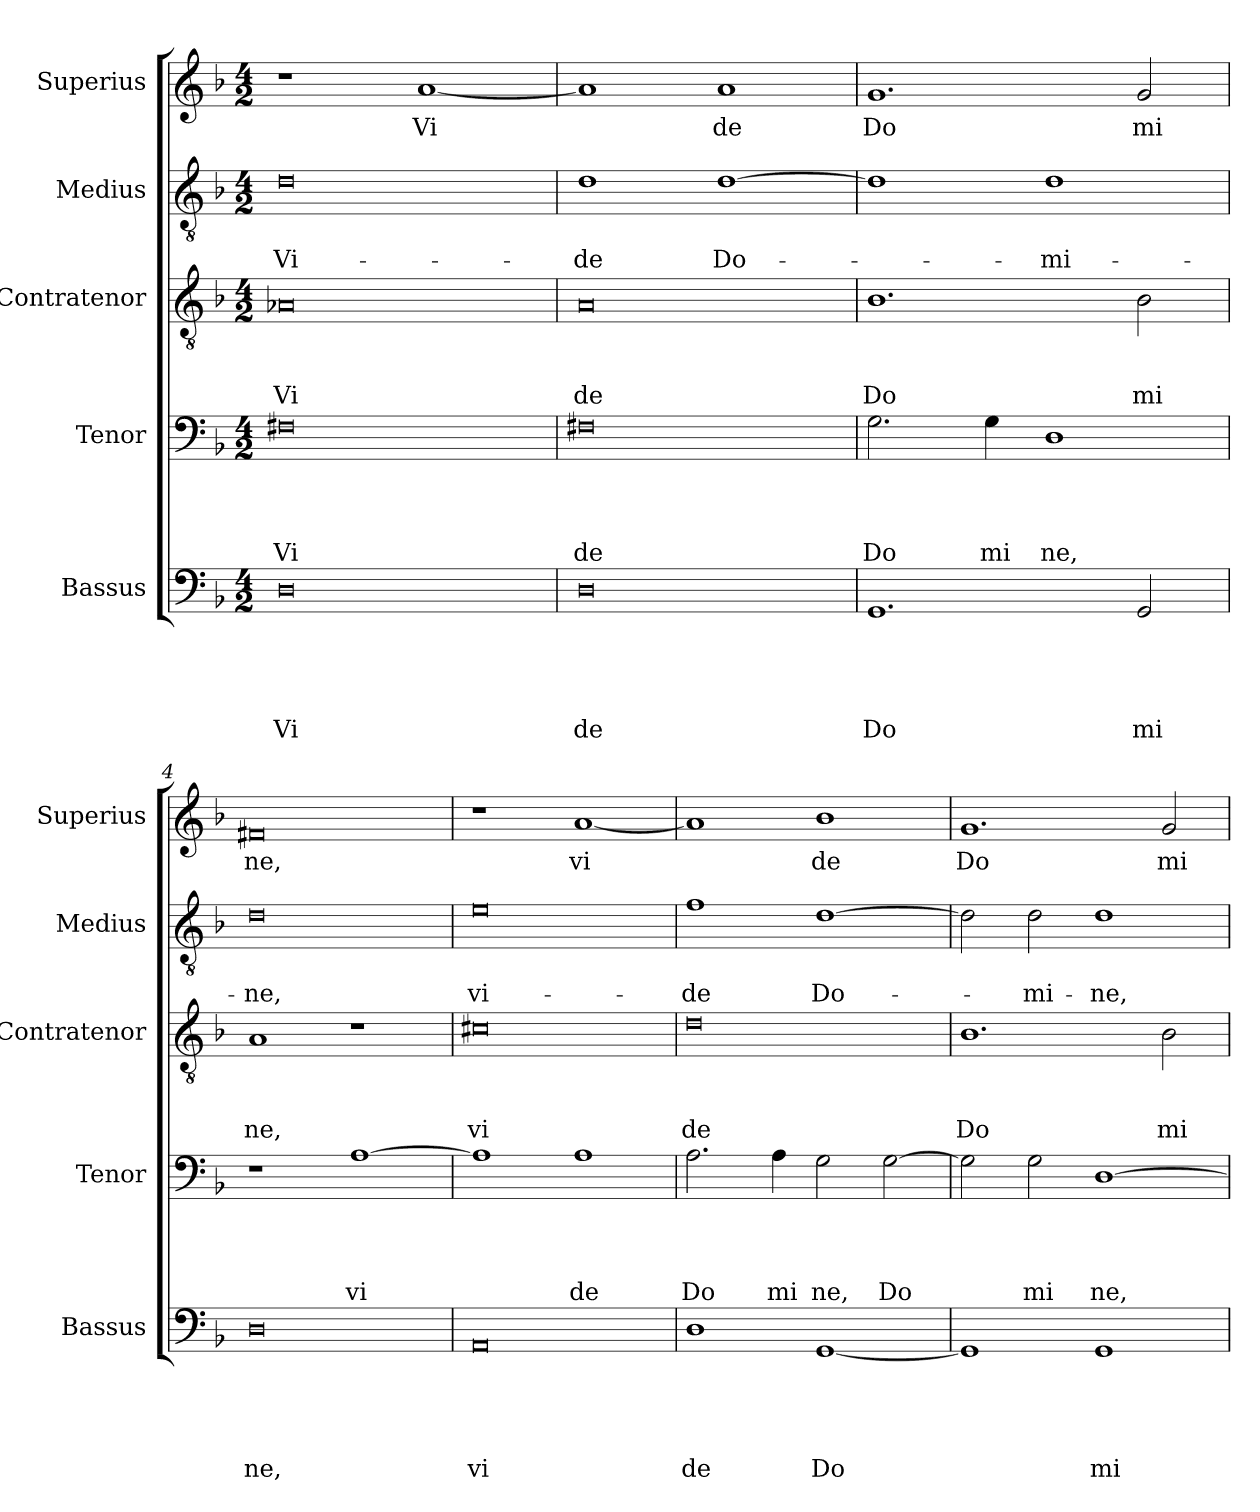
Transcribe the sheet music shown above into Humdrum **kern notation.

**kern	**text	**text	**text	**text	**text	**kern	**text	**text	**text	**text	**kern	**text	**text	**text	**kern	**text	**text	**kern	**text
*part5	*part5	*part5	*part5	*part5	*part5	*part4	*part4	*part4	*part4	*part4	*part3	*part3	*part3	*part3	*part2	*part2	*part2	*part1	*part1
*staff5	*staff5	*staff5	*staff5	*staff5	*staff5	*staff4	*staff4	*staff4	*staff4	*staff4	*staff3	*staff3	*staff3	*staff3	*staff2	*staff2	*staff2	*staff1	*staff1
*I"Bassus	*	*	*	*	*	*I"Tenor	*	*	*	*	*I"Contratenor	*	*	*	*I"Medius	*	*	*I"Superius	*
*I'Bassus	*	*	*	*	*	*I'Tenor	*	*	*	*	*I'Contratenor	*	*	*	*I'Medius	*	*	*I'Superius	*
*clefF4	*	*	*	*	*	*clefF4	*	*	*	*	*clefGv2	*	*	*	*clefGv2	*	*	*clefG2	*
*k[b-]	*	*	*	*	*	*k[b-]	*	*	*	*	*k[b-]	*	*	*	*k[b-]	*	*	*k[b-]	*
*F:	*	*	*	*	*	*F:	*	*	*	*	*F:	*	*	*	*F:	*	*	*F:	*
*M4/2	*	*	*	*	*	*M4/2	*	*	*	*	*M4/2	*	*	*	*M4/2	*	*	*M4/2	*
=1	=1	=1	=1	=1	=1	=1	=1	=1	=1	=1	=1	=1	=1	=1	=1	=1	=1	=1	=1
!	!	!	!	!	!LO:LY:b	!	!	!	!	!LO:LY:b	!	!	!	!LO:LY:b	!	!	!LO:LY:b	!	!
0D	.	.	.	.	Vi	0F#X	.	.	.	Vi	0A-X	.	.	Vi	0d	.	Vi-	1r	.
!	!	!	!	!	!	!	!	!	!	!	!	!	!	!	!	!	!	!	!LO:LY:b
.	.	.	.	.	.	.	.	.	.	.	.	.	.	.	.	.	.	[<1a	Vi
=2	=2	=2	=2	=2	=2	=2	=2	=2	=2	=2	=2	=2	=2	=2	=2	=2	=2	=2	=2
!	!	!	!	!	!LO:LY:b	!	!	!	!	!LO:LY:b	!	!	!	!LO:LY:b	!	!	!LO:LY:b	!	!
0D	.	.	.	.	de	0F#X	.	.	.	de	0A	.	.	de	1d	.	-de	1a]	.
!	!	!	!	!	!	!	!	!	!	!	!	!	!	!	!	!	!LO:LY:b	!	!LO:LY:b
.	.	.	.	.	.	.	.	.	.	.	.	.	.	.	[>1d	.	Do-	1a	de
=3	=3	=3	=3	=3	=3	=3	=3	=3	=3	=3	=3	=3	=3	=3	=3	=3	=3	=3	=3
!	!	!	!	!	!LO:LY:b	!	!	!	!	!LO:LY:b	!	!	!	!LO:LY:b	!	!	!	!	!LO:LY:b
1.GG	.	.	.	.	Do	2.G\	.	.	.	Do	1.B-	.	.	Do	1d]	.	.	1.g	Do
!	!	!	!	!	!	!	!	!	!	!LO:LY:b	!	!	!	!	!	!	!	!	!
.	.	.	.	.	.	4G\	.	.	.	mi	.	.	.	.	.	.	.	.	.
!	!	!	!	!	!	!	!	!	!	!LO:LY:b	!	!	!	!	!	!	!LO:LY:b	!	!
.	.	.	.	.	.	1D	.	.	.	ne,	.	.	.	.	1d	.	-mi-	.	.
!	!	!	!	!	!LO:LY:b	!	!	!	!	!	!	!	!	!LO:LY:b	!	!	!	!	!LO:LY:b
2GG/	.	.	.	.	mi	.	.	.	.	.	2B-\	.	.	mi	.	.	.	2g/	mi
=4	=4	=4	=4	=4	=4	=4	=4	=4	=4	=4	=4	=4	=4	=4	=4	=4	=4	=4	=4
!	!	!	!	!	!LO:LY:b	!	!	!	!	!	!	!	!	!LO:LY:b	!	!	!LO:LY:b	!	!LO:LY:b
0D	.	.	.	.	ne,	1r	.	.	.	.	1A	.	.	ne,	0d	.	-ne,	0f#X	ne,
!	!	!	!	!	!	!	!	!	!	!LO:LY:b	!	!	!	!	!	!	!	!	!
.	.	.	.	.	.	[>1A	.	.	.	vi	1r	.	.	.	.	.	.	.	.
=5	=5	=5	=5	=5	=5	=5	=5	=5	=5	=5	=5	=5	=5	=5	=5	=5	=5	=5	=5
!	!	!	!	!	!LO:LY:b	!	!	!	!	!	!	!	!	!LO:LY:b	!	!	!LO:LY:b	!	!
0AA	.	.	.	.	vi	1A]	.	.	.	.	0c#X	.	.	vi	0e	.	vi-	1r	.
!	!	!	!	!	!	!	!	!	!	!LO:LY:b	!	!	!	!	!	!	!	!	!LO:LY:b
.	.	.	.	.	.	1A	.	.	.	de	.	.	.	.	.	.	.	[<1a	vi
=6	=6	=6	=6	=6	=6	=6	=6	=6	=6	=6	=6	=6	=6	=6	=6	=6	=6	=6	=6
!	!	!	!	!	!LO:LY:b	!	!	!	!	!LO:LY:b	!	!	!	!LO:LY:b	!	!	!LO:LY:b	!	!
1D	.	.	.	.	de	2.A\	.	.	.	Do	0d	.	.	de	1f	.	-de	1a]	.
!	!	!	!	!	!	!	!	!	!	!LO:LY:b	!	!	!	!	!	!	!	!	!
.	.	.	.	.	.	4A\	.	.	.	mi	.	.	.	.	.	.	.	.	.
!	!	!	!	!	!LO:LY:b	!	!	!	!	!LO:LY:b	!	!	!	!	!	!	!LO:LY:b	!	!LO:LY:b
[<1GG	.	.	.	.	Do	2G\	.	.	.	ne,	.	.	.	.	[>1d	.	Do-	1b-	de
!	!	!	!	!	!	!	!	!	!	!LO:LY:b	!	!	!	!	!	!	!	!	!
.	.	.	.	.	.	[>2G\	.	.	.	Do	.	.	.	.	.	.	.	.	.
=7	=7	=7	=7	=7	=7	=7	=7	=7	=7	=7	=7	=7	=7	=7	=7	=7	=7	=7	=7
!	!	!	!	!	!	!	!	!	!	!	!	!	!	!LO:LY:b	!	!	!	!	!LO:LY:b
1GG]	.	.	.	.	.	2G\]	.	.	.	.	1.B-	.	.	Do	2d\]	.	.	1.g	Do
!	!	!	!	!	!	!	!	!	!	!LO:LY:b	!	!	!	!	!	!	!LO:LY:b	!	!
.	.	.	.	.	.	2G\	.	.	.	mi	.	.	.	.	2d\	.	-mi-	.	.
!	!	!	!	!	!LO:LY:b	!	!	!	!	!LO:LY:b	!	!	!	!	!	!	!LO:LY:b	!	!
1GG	.	.	.	.	mi	[<1D	.	.	.	ne,	.	.	.	.	1d	.	-ne,	.	.
!	!	!	!	!	!	!	!	!	!	!	!	!	!	!LO:LY:b	!	!	!	!	!LO:LY:b
.	.	.	.	.	.	.	.	.	.	.	2B-\	.	.	mi	.	.	.	2g/	mi
=	=	=	=	=	=	=	=	=	=	=	=	=	=	=	=	=	=	=	=
*-	*-	*-	*-	*-	*-	*-	*-	*-	*-	*-	*-	*-	*-	*-	*-	*-	*-	*-	*-
